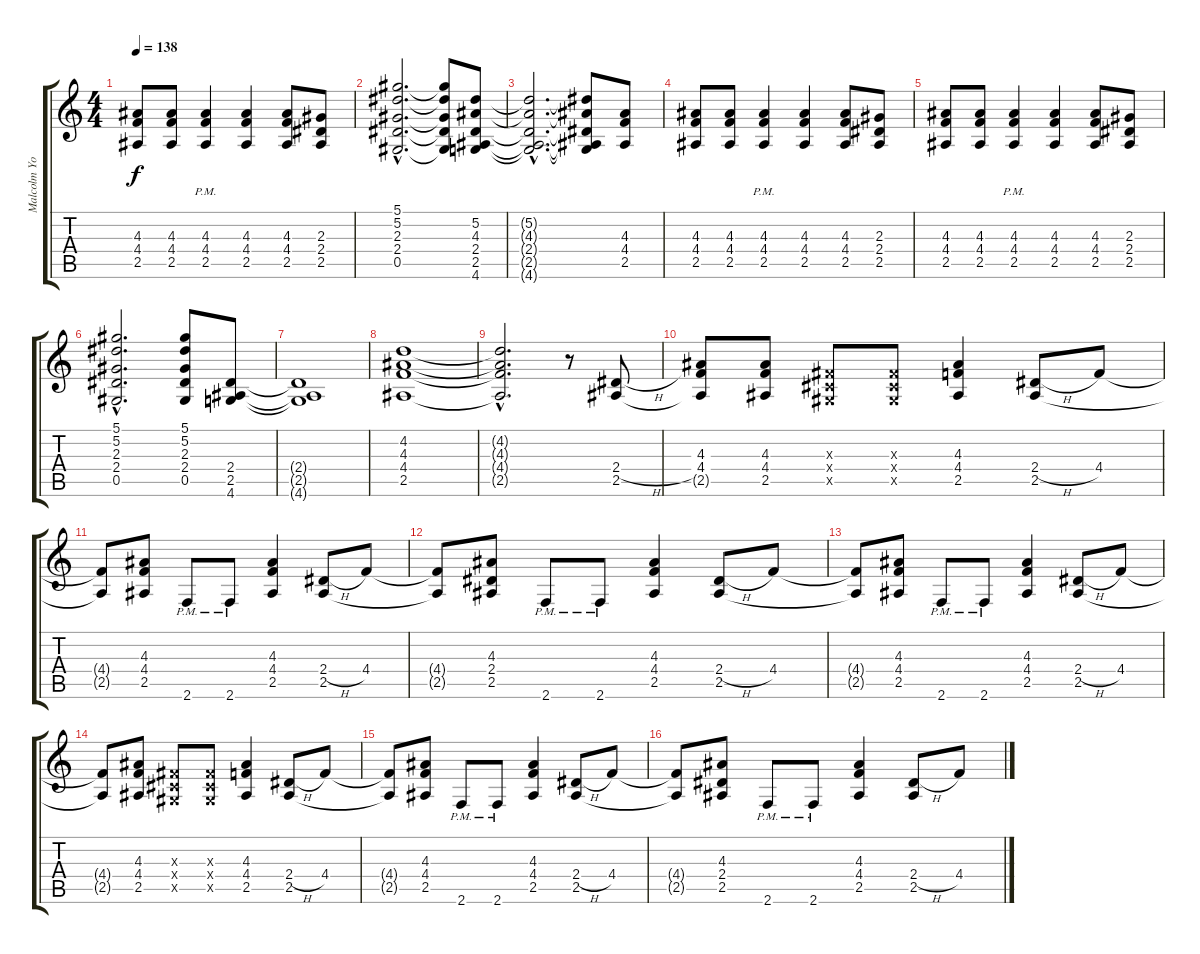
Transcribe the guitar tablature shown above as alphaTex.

\track ("Malcolm Young" "Malcolm Yo") {instrument distortionguitar}
\staff {score tabs}
\tuning (Eb4 Bb3 Gb3 Db3 Ab2 Eb2) {hide}
\ts (4 4)
\tempo 138
\clef g2
\ks c
(4.3 4.4 2.5).8{dy f} (4.3 4.4 2.5).8 (4.3{pm} 4.4{pm} 2.5{pm}).4 (4.3 4.4 2.5).4 (4.3 4.4 2.5).8 (2.3 2.4 2.5).8 |
(5.1{hac} 5.2{hac} 2.3{hac} 2.4{hac} 0.5{hac}).2{d} (5.1{t} 5.2{t} 2.3{t} 2.4{t} 0.5{t}).8 (5.2 4.3 2.4 2.5 4.6).8 |
(5.2{hac t} 4.3{hac t} 2.4{hac t} 2.5{hac t} 4.6{hac t}).2{d} (5.2{t} 4.3{t} 2.4{t} 2.5{t} 4.6{t}).8 (4.3 4.4 2.5).8 |
(4.3 4.4 2.5).8 (4.3 4.4 2.5).8 (4.3{pm} 4.4{pm} 2.5{pm}).4 (4.3 4.4 2.5).4 (4.3 4.4 2.5).8 (2.3 2.4 2.5).8 |
(4.3 4.4 2.5).8 (4.3 4.4 2.5).8 (4.3{pm} 4.4{pm} 2.5{pm}).4 (4.3 4.4 2.5).4 (4.3 4.4 2.5).8 (2.3 2.4 2.5).8 |
(5.1{hac} 5.2{hac} 2.3{hac} 2.4{hac} 0.5{hac}).2{d} (5.1 5.2 2.3 2.4 0.5).8 (2.4 2.5 4.6).8 |
(2.4{t} 2.5{t} 4.6{t}).1 |
(4.2 4.3 4.4 2.5).1 |
(4.2{hac t} 4.3{hac t} 4.4{hac t} 2.5{hac t}).2{d} r.8 (2.4{h} 2.5).8 |
(4.3 4.4 2.5{t}).8 (4.3 4.4 2.5).8 (0.3{x} 0.4{x} 0.5{x}).8 (0.3{x} 0.4{x} 0.5{x}).8 (4.3 4.4 2.5).4 (2.4{h} 2.5).8 4.4.8 |
(4.4{t} 2.5{t}).8 (4.3 4.4 2.5).8 2.6{pm}.8 2.6{pm}.8 (4.3 4.4 2.5).4 (2.4{h} 2.5).8 4.4.8 |
(4.4{t} 2.5{t}).8 (4.3 2.4 2.5).8 2.6{pm}.8 2.6{pm}.8 (4.3 4.4 2.5).4 (2.4{h} 2.5).8 4.4.8 |
(4.4{t} 2.5{t}).8 (4.3 4.4 2.5).8 2.6{pm}.8 2.6{pm}.8 (4.3 4.4 2.5).4 (2.4{h} 2.5).8 4.4.8 |
(4.4{t} 2.5{t}).8 (4.3 4.4 2.5).8 (0.3{x} 0.4{x} 0.5{x}).8 (0.3{x} 0.4{x} 0.5{x}).8 (4.3 4.4 2.5).4 (2.4{h} 2.5).8 4.4.8 |
(4.4{t} 2.5{t}).8 (4.3 4.4 2.5).8 2.6{pm}.8 2.6{pm}.8 (4.3 4.4 2.5).4 (2.4{h} 2.5).8 4.4.8 |
(4.4{t} 2.5{t}).8 (4.3 2.4 2.5).8 2.6{pm}.8 2.6{pm}.8 (4.3 4.4 2.5).4 (2.4{h} 2.5).8 4.4.8
